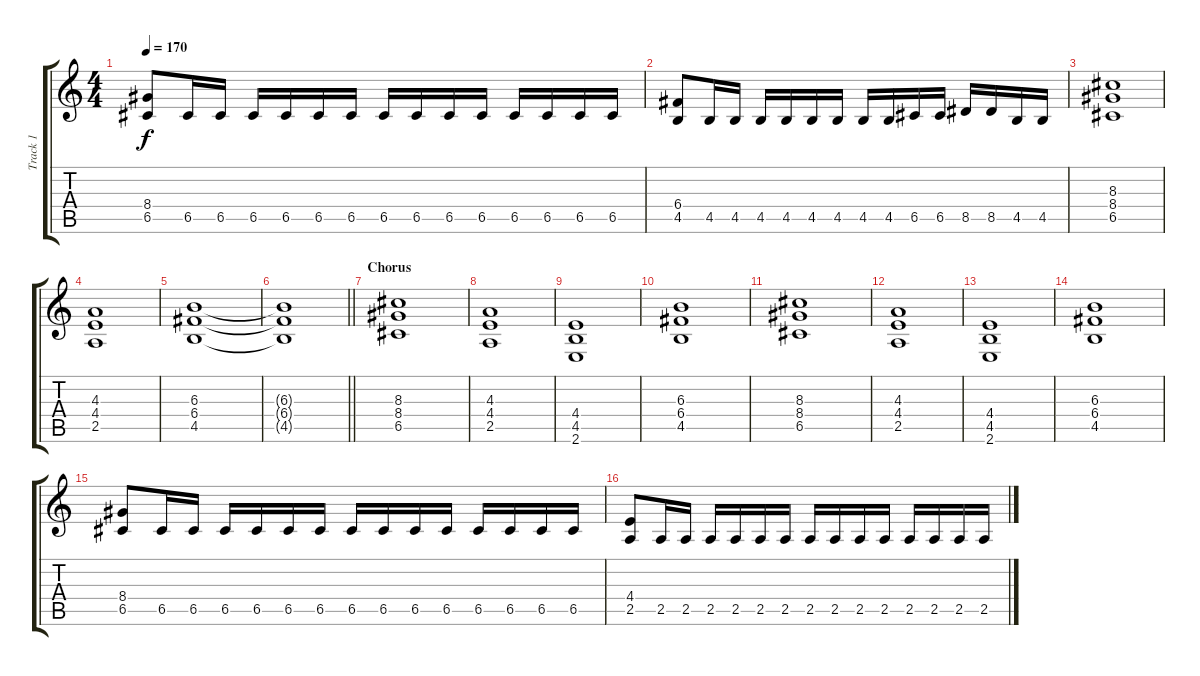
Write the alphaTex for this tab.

\track ("Track 1" "Track 1") {instrument distortionguitar}
\staff {score tabs}
\tuning (D4 A3 F3 C3 G2 D2) {hide}
\ts (4 4)
\tempo 170
\clef g2
\ks c
(8.4 6.5).8{dy f} 6.5.16 6.5.16 6.5.16 6.5.16 6.5.16 6.5.16 6.5.16 6.5.16 6.5.16 6.5.16 6.5.16 6.5.16 6.5.16 6.5.16 |
(6.4 4.5).8 4.5.16 4.5.16 4.5.16 4.5.16 4.5.16 4.5.16 4.5.16 4.5.16 6.5.16 6.5.16 8.5.16 8.5.16 4.5.16 4.5.16 |
(8.3 8.4 6.5).1 |
(4.3 4.4 2.5).1 |
(6.3 6.4 4.5).1 |
\barLineRight lightlight
(6.3{t} 6.4{t} 4.5{t}).1 |
\section ("" "Chorus")
(8.3 8.4 6.5).1 |
(4.3 4.4 2.5).1 |
(4.4 4.5 2.6).1 |
(6.3 6.4 4.5).1 |
(8.3 8.4 6.5).1 |
(4.3 4.4 2.5).1 |
(4.4 4.5 2.6).1 |
(6.3 6.4 4.5).1 |
(8.4 6.5).8 6.5.16 6.5.16 6.5.16 6.5.16 6.5.16 6.5.16 6.5.16 6.5.16 6.5.16 6.5.16 6.5.16 6.5.16 6.5.16 6.5.16 |
(4.4 2.5).8 2.5.16 2.5.16 2.5.16 2.5.16 2.5.16 2.5.16 2.5.16 2.5.16 2.5.16 2.5.16 2.5.16 2.5.16 2.5.16 2.5.16
